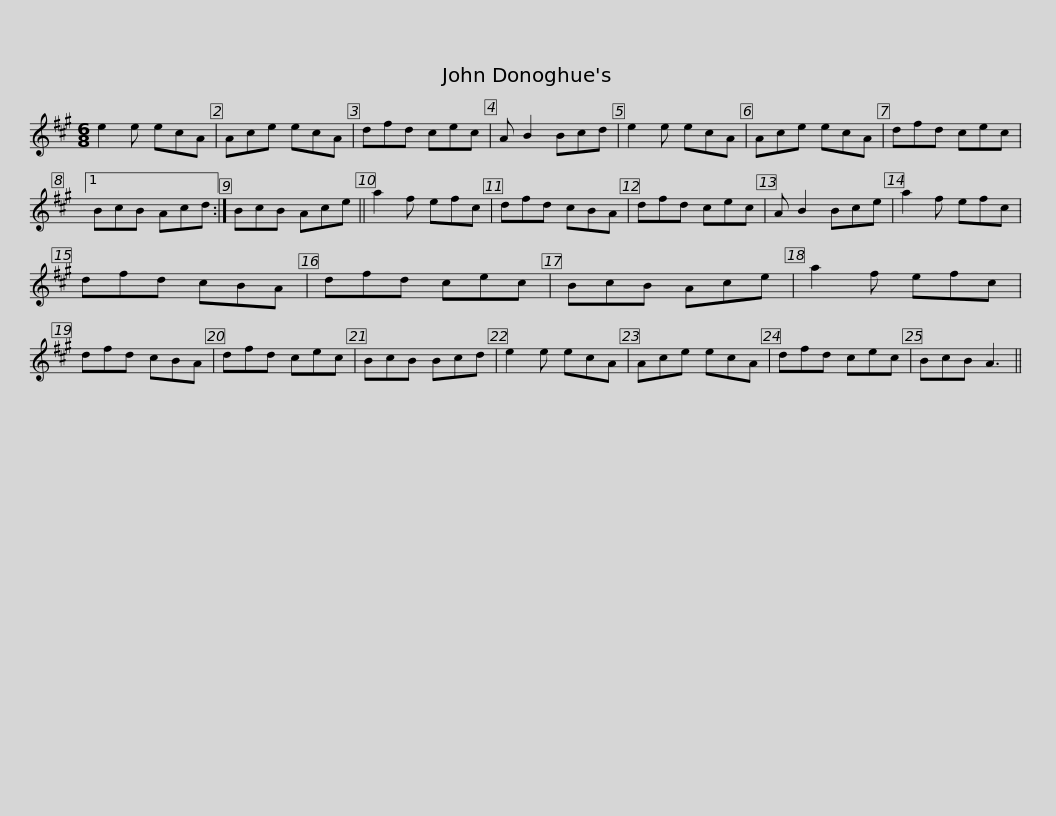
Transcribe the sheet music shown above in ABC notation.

X:1
L:1/8
M:6/8
I:linebreak $
K:A
V:1 treble
V:1
 e2 e ecA | Ace ecA | dfd cec | A B2 Bcd | e2 e ecA | %5
 Ace ecA | dfd cec |1$ BcB Acd :| BcB Ace || a2 f efc | %10
 dfd cBA | dfd cec | A B2 Bce | a2 f efc |$ dfd cBA | %15
 dfd cec | BcB Ace | a2 f efc | dfd cBA | dfd cec | %20
 BcB Bcd |$ e2 e ecA | Ace ecA | dfd cec | BcB A3 || %25
